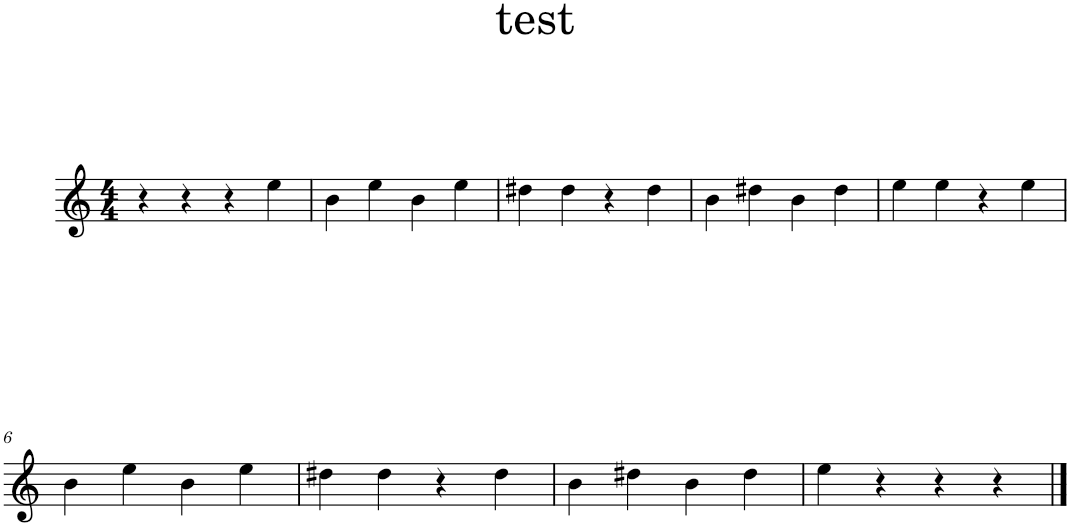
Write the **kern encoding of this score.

**kern
*part1
*staff1
*I"Гармоника
*clefG2
*k[]
*M4/4
=1
4r
4r
4r
4ee\
=2
4b\
4ee\
4b\
4ee\
=3
4dd#X\
4dd#\
4r
4dd#\
=4
4b\
4dd#X\
4b\
4dd#\
=5
4ee\
4ee\
4r
4ee\
!!LO:LB:g=z
=6
4b\
4ee\
4b\
4ee\
=7
4dd#X\
4dd#\
4r
4dd#\
=8
4b\
4dd#X\
4b\
4dd#\
=9
4ee\
4r
4r
4r
==
*-
